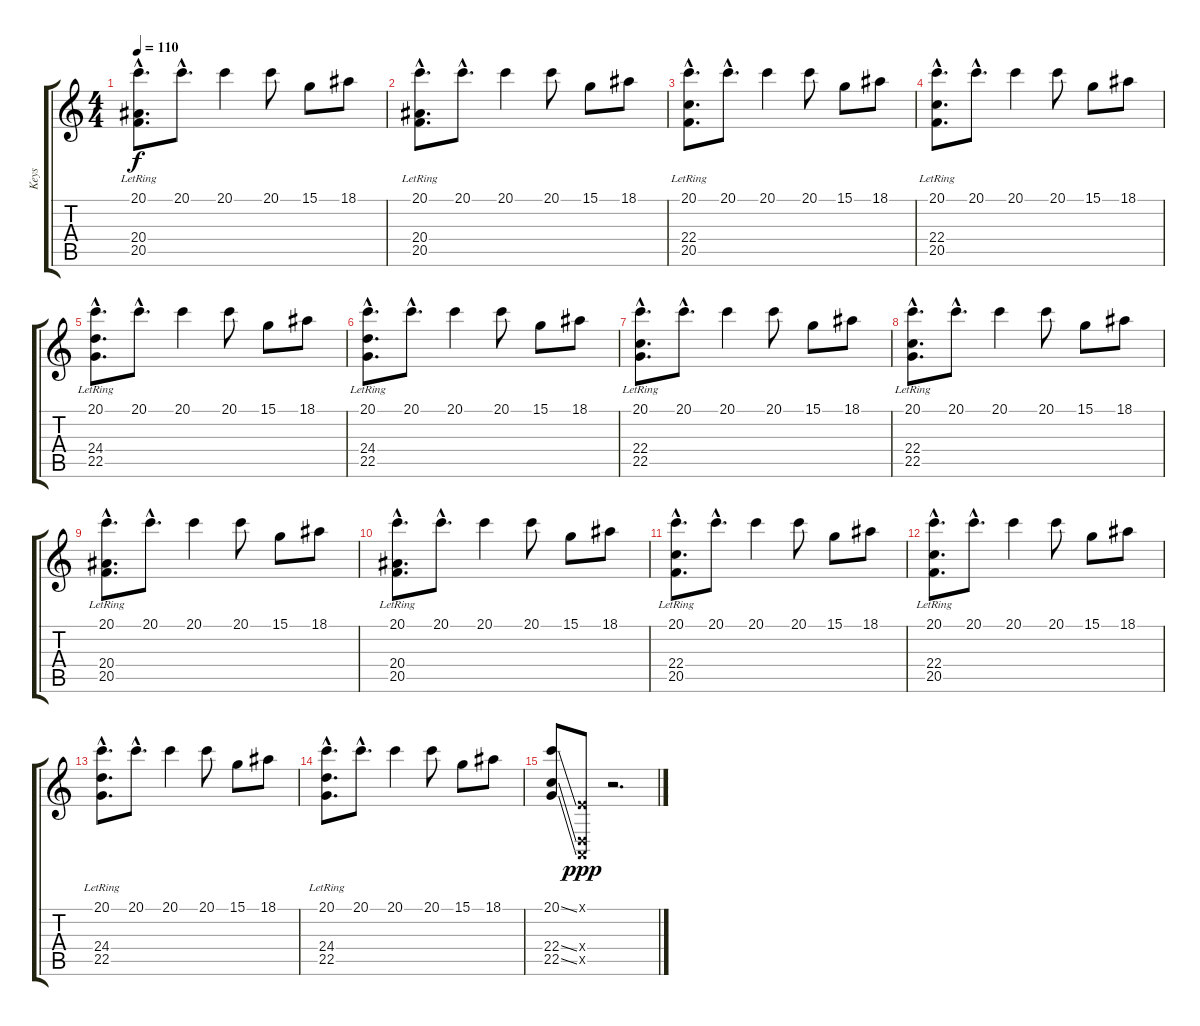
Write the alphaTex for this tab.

\track ("Keys" "Keys") {instrument rockorgan}
\staff {score tabs}
\tuning (E4 B3 G3 D3 A2 E2) {hide}
\ts (4 4)
\tempo 110
\clef g2
\ks c
(20.1{hac} 20.4{hac lr} 20.5{hac lr}).8{d dy f} 20.1{hac}.8{d} 20.1.4 20.1.8 15.1.8 18.1.8 |
(20.1{hac} 20.4{hac lr} 20.5{hac lr}).8{d} 20.1{hac}.8{d} 20.1.4 20.1.8 15.1.8 18.1.8 |
(20.1{hac} 22.4{hac lr} 20.5{hac lr}).8{d} 20.1{hac}.8{d} 20.1.4 20.1.8 15.1.8 18.1.8 |
(20.1{hac} 22.4{hac lr} 20.5{hac lr}).8{d} 20.1{hac}.8{d} 20.1.4 20.1.8 15.1.8 18.1.8 |
(20.1{hac} 24.4{hac lr} 22.5{hac lr}).8{d} 20.1{hac}.8{d} 20.1.4 20.1.8 15.1.8 18.1.8 |
(20.1{hac} 24.4{hac lr} 22.5{hac lr}).8{d} 20.1{hac}.8{d} 20.1.4 20.1.8 15.1.8 18.1.8 |
(20.1{hac} 22.4{hac lr} 22.5{hac lr}).8{d} 20.1{hac}.8{d} 20.1.4 20.1.8 15.1.8 18.1.8 |
(20.1{hac} 22.4{hac lr} 22.5{hac lr}).8{d} 20.1{hac}.8{d} 20.1.4 20.1.8 15.1.8 18.1.8 |
(20.1{hac} 20.4{hac lr} 20.5{hac lr}).8{d} 20.1{hac}.8{d} 20.1.4 20.1.8 15.1.8 18.1.8 |
(20.1{hac} 20.4{hac lr} 20.5{hac lr}).8{d} 20.1{hac}.8{d} 20.1.4 20.1.8 15.1.8 18.1.8 |
(20.1{hac} 22.4{hac lr} 20.5{hac lr}).8{d} 20.1{hac}.8{d} 20.1.4 20.1.8 15.1.8 18.1.8 |
(20.1{hac} 22.4{hac lr} 20.5{hac lr}).8{d} 20.1{hac}.8{d} 20.1.4 20.1.8 15.1.8 18.1.8 |
(20.1{hac} 24.4{hac lr} 22.5{hac lr}).8{d} 20.1{hac}.8{d} 20.1.4 20.1.8 15.1.8 18.1.8 |
(20.1{hac} 24.4{hac lr} 22.5{hac lr}).8{d} 20.1{hac}.8{d} 20.1.4 20.1.8 15.1.8 18.1.8 |
(20.1{ss} 22.4{ss} 22.5{ss}).8 (0.1{x} 0.4{x} 0.5{x}).8{dy ppp} r.2{d}
